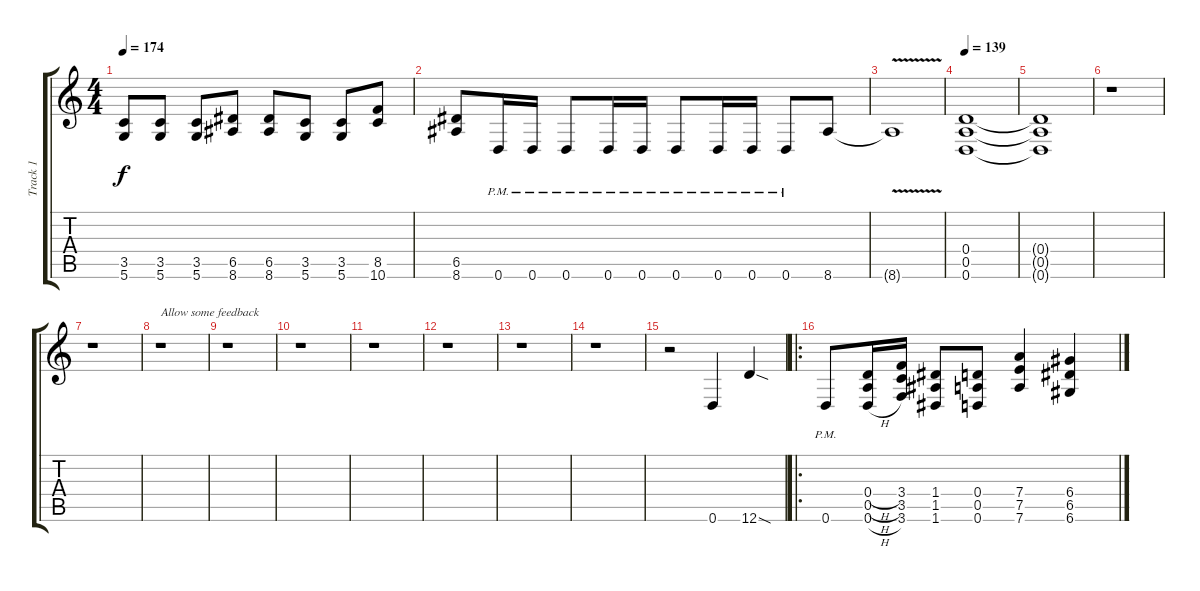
\track ("Track 1" "Track 1") {instrument overdrivenguitar}
\staff {score tabs}
\tuning (E4 B3 G3 D3 A2 D2) {hide}
\ts (4 4)
\tempo 174
\clef g2
\ks c
(3.5{t} 5.6{t}).8{dy f} (3.5 5.6).8 (3.5 5.6).8 (6.5 8.6).8 (6.5 8.6).8 (3.5 5.6).8 (3.5 5.6).8 (8.5 10.6).8 |
(6.5 8.6).8 0.6{pm}.16 0.6{pm}.16 0.6{pm}.8 0.6{pm}.16 0.6{pm}.16 0.6{pm}.8 0.6{pm}.16 0.6{pm}.16 0.6{pm}.8 8.6.8 |
8.6{v t}.1 |
\tempo 139
(0.4 0.5 0.6).1 |
(0.4{t} 0.5{t} 0.6{t}).1 |
r.1 |
r.1 |
r.1{txt "Allow some feedback"} |
r.1 |
r.1 |
r.1 |
r.1 |
r.1 |
r.1 |
r.2 0.6.4 12.6{sod}.4 |
\ro
0.6{pm}.8 (0.4{h} 0.5{h} 0.6{h}).16 (3.4 3.5 3.6).16 (1.4 1.5 1.6).8 (0.4 0.5 0.6).8 (7.4 7.5 7.6).4 (6.4 6.5 6.6).4
